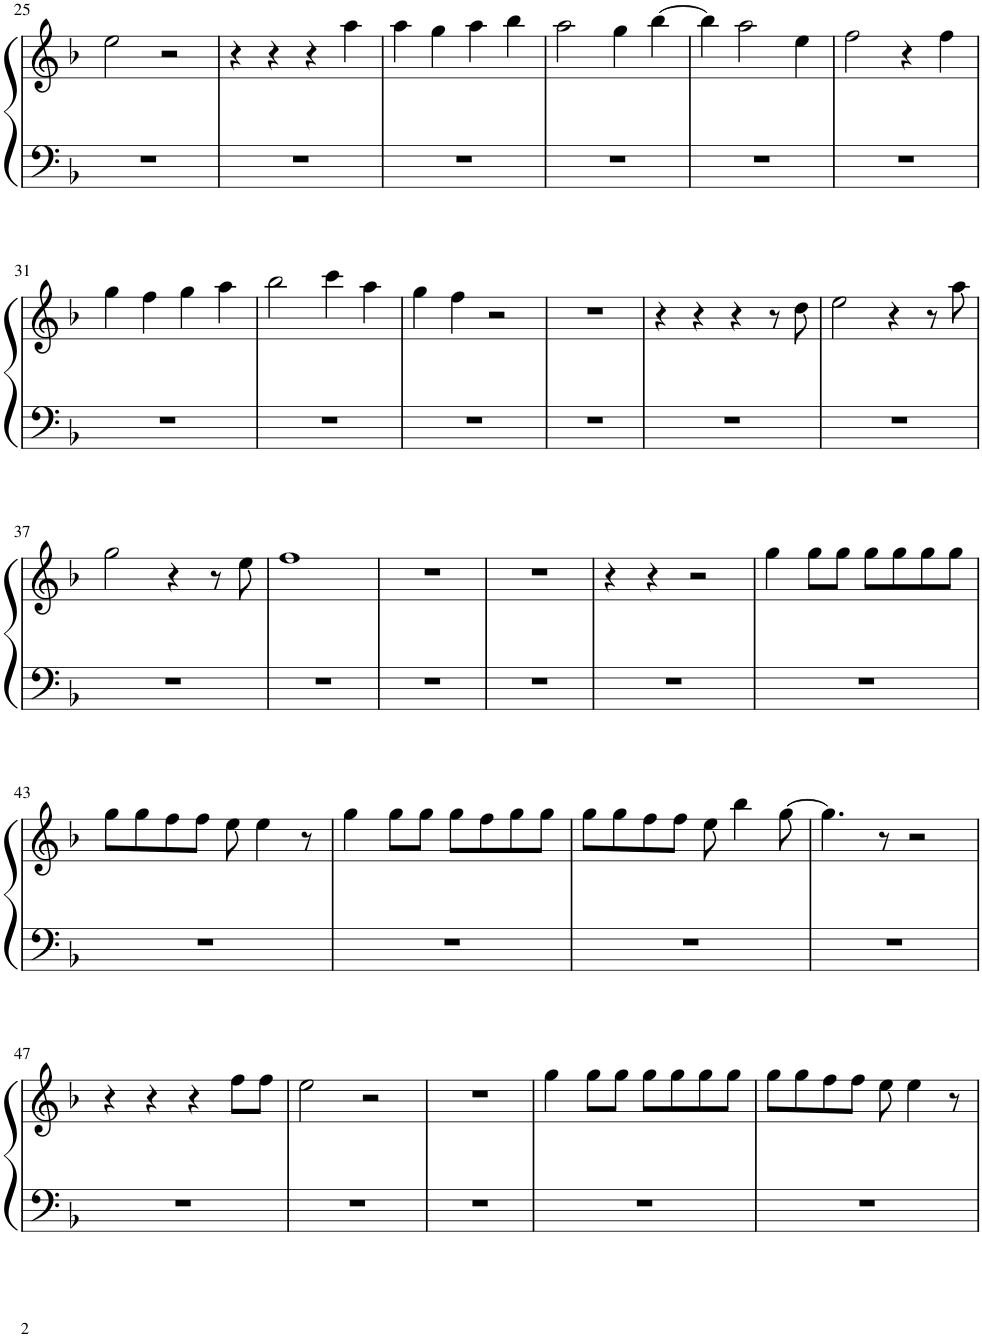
**kern	**kern
*part1	*part1
*staff2	*staff1
*I"Piano	*
*I'Pno.	*
!!LO:PB:g=z
*clefF4	*clefG2
*k[b-]	*k[b-]
*M4/4	*M4/4
=25	=25
1r	2ee\
.	2r
=26	=26
1r	4r
.	4r
.	4r
.	4aa\
=27	=27
1r	4aa\
.	4gg\
.	4aa\
.	4bb-\
=28	=28
1r	2aa\
.	4gg\
.	[4bb-\
=29	=29
1r	4bb-\]
.	2aa\
.	4ee\
=30	=30
1r	2ff\
.	4r
.	4ff\
!!LO:LB:g=z
=31	=31
1r	4gg\
.	4ff\
.	4gg\
.	4aa\
=32	=32
1r	2bb-\
.	4ccc\
.	4aa\
=33	=33
1r	4gg\
.	4ff\
.	2r
=34	=34
1r	1r
=35	=35
1r	4r
.	4r
.	4r
.	8r
.	8dd\
=36	=36
1r	2ee\
.	4r
.	8r
.	8aa\
!!LO:LB:g=z
=37	=37
1r	2gg\
.	4r
.	8r
.	8ee\
=38	=38
1r	1ff
=39	=39
1r	1r
=40	=40
1r	1r
=41	=41
1r	4r
.	4r
.	2r
=42	=42
1r	4gg\
.	8gg\L
.	8gg\J
.	8gg\L
.	8gg\
.	8gg\
.	8gg\J
!!LO:LB:g=z
=43	=43
1r	8gg\L
.	8gg\
.	8ff\
.	8ff\J
.	8ee\
.	4ee\
.	8r
=44	=44
1r	4gg\
.	8gg\L
.	8gg\J
.	8gg\L
.	8ff\
.	8gg\
.	8gg\J
=45	=45
1r	8gg\L
.	8gg\
.	8ff\
.	8ff\J
.	8ee\
.	4bb-\
.	[8gg\
=46	=46
1r	4.gg\]
.	8r
.	2r
!!LO:LB:g=z
=47	=47
1r	4r
.	4r
.	4r
.	8ff\L
.	8ff\J
=48	=48
1r	2ee\
.	2r
=49	=49
1r	1r
=50	=50
1r	4gg\
.	8gg\L
.	8gg\J
.	8gg\L
.	8gg\
.	8gg\
.	8gg\J
=51	=51
1r	8gg\L
.	8gg\
.	8ff\
.	8ff\J
.	8ee\
.	4ee\
.	8r
=	=
*-	*-
